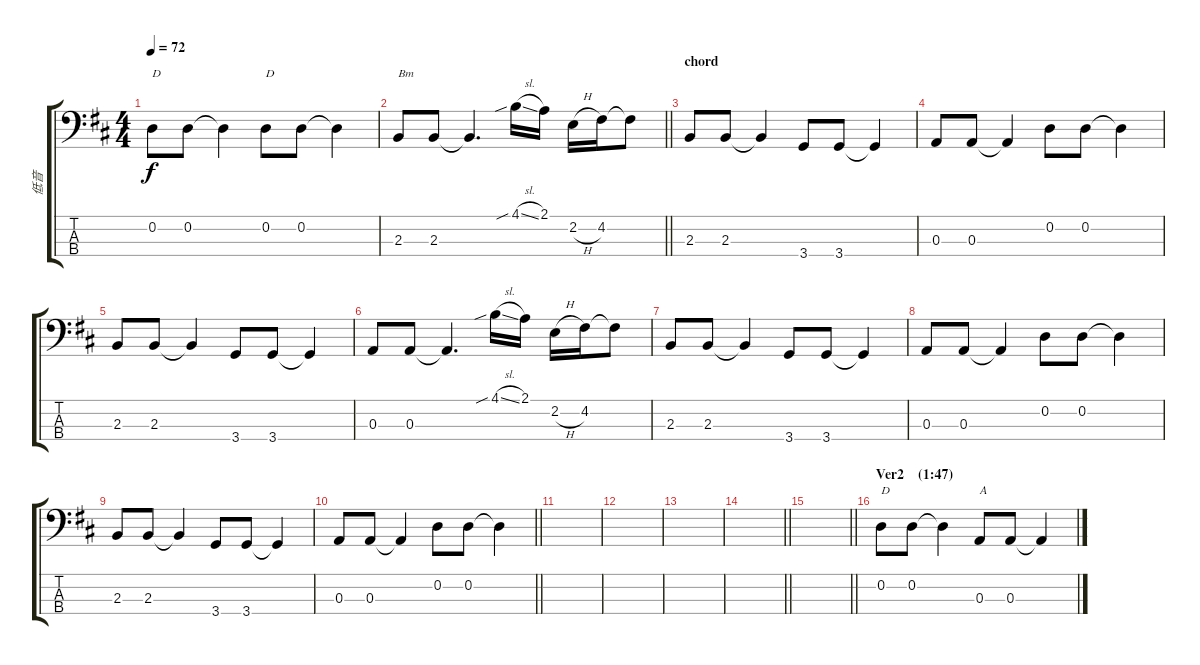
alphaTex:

\track ("低音" "低音") {instrument electricbassfinger}
\staff {score tabs}
\tuning (G2 D2 A1 E1) {hide}
\ts (4 4)
\tempo 72
\clef f4
\ks d
0.2.8{txt "D" dy f} 0.2.8 0.2{t}.4 0.2.8{txt "D"} 0.2.8 0.2{t}.4 |
\barLineRight lightlight
2.3.8{txt "Bm"} 2.3.8 2.3{t}.4{d} 4.1{sib sl}.16 2.1.16 2.2{h}.16 4.2.16 4.2{t}.8 |
\section ("" "chord")
2.3.8 2.3.8 2.3{t}.4 3.4.8 3.4.8 3.4{t}.4 |
0.3.8 0.3.8 0.3{t}.4 0.2.8 0.2.8 0.2{t}.4 |
2.3.8 2.3.8 2.3{t}.4 3.4.8 3.4.8 3.4{t}.4 |
0.3.8 0.3.8 0.3{t}.4{d} 4.1{sib sl}.16 2.1.16 2.2{h}.16 4.2.16 4.2{t}.8 |
2.3.8 2.3.8 2.3{t}.4 3.4.8 3.4.8 3.4{t}.4 |
0.3.8 0.3.8 0.3{t}.4 0.2.8 0.2.8 0.2{t}.4 |
2.3.8 2.3.8 2.3{t}.4 3.4.8 3.4.8 3.4{t}.4 |
\barLineRight lightlight
0.3.8 0.3.8 0.3{t}.4 0.2.8 0.2.8 0.2{t}.4 |
|
|
|
\barLineRight lightlight
|
\barLineRight lightlight
|
\section ("" "Ver2    (1:47)")
0.2.8{txt "D"} 0.2.8 0.2{t}.4 0.3.8{txt "A"} 0.3.8 0.3{t}.4
